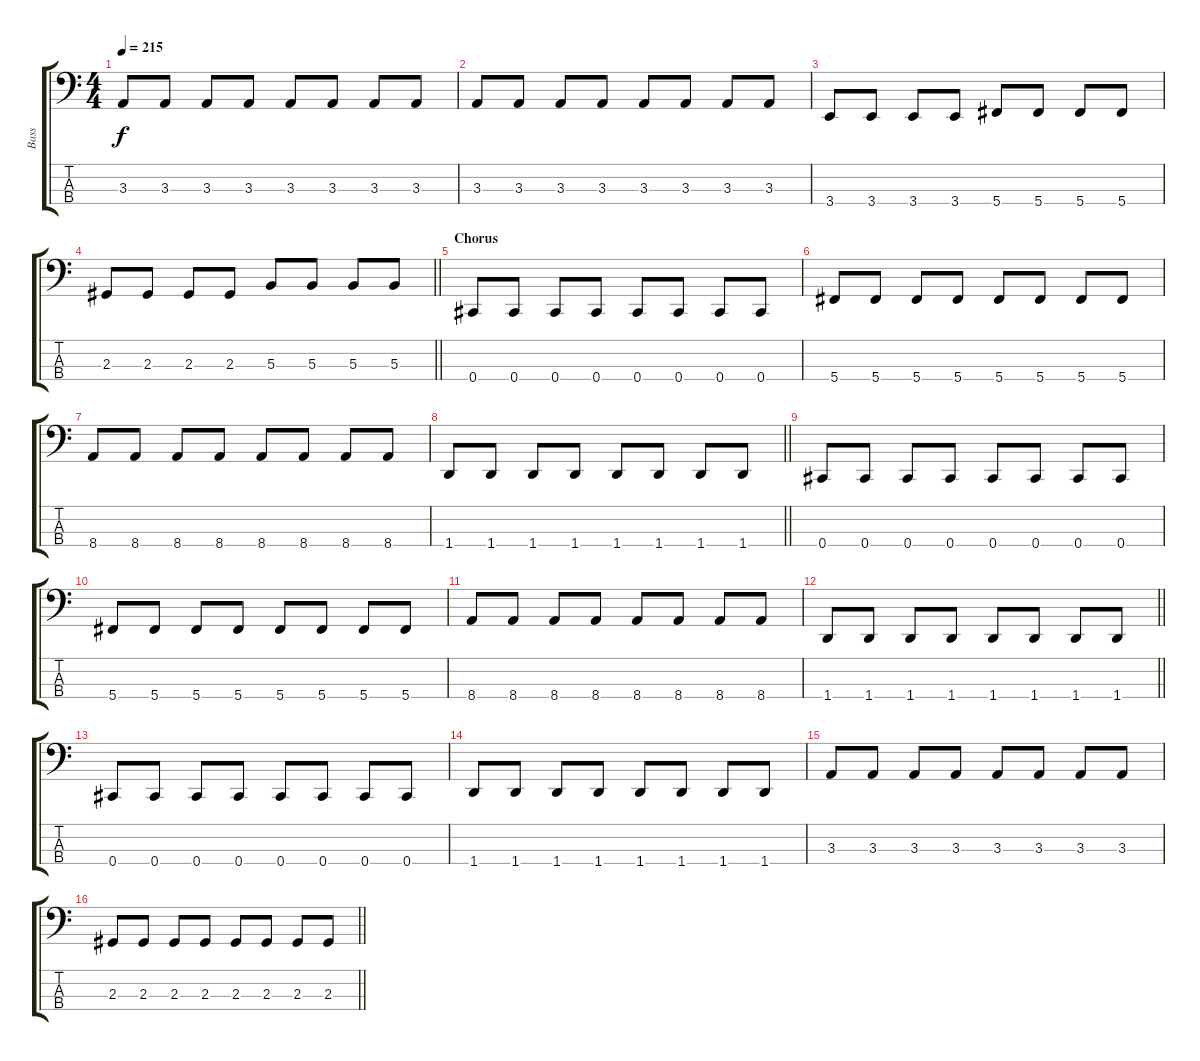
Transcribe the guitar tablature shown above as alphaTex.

\track ("Bass" "Bass") {instrument electricbassfinger}
\staff {score tabs}
\tuning (E2 B1 Gb1 Db1) {hide}
\ts (4 4)
\section ("" "")
\tempo 215
\clef f4
\ks c
3.3.8{dy f} 3.3.8 3.3.8 3.3.8 3.3.8 3.3.8 3.3.8 3.3.8 |
3.3.8 3.3.8 3.3.8 3.3.8 3.3.8 3.3.8 3.3.8 3.3.8 |
3.4.8 3.4.8 3.4.8 3.4.8 5.4.8 5.4.8 5.4.8 5.4.8 |
\barLineRight lightlight
2.3.8 2.3.8 2.3.8 2.3.8 5.3.8 5.3.8 5.3.8 5.3.8 |
\section ("" "Chorus")
0.4.8 0.4.8 0.4.8 0.4.8 0.4.8 0.4.8 0.4.8 0.4.8 |
5.4.8 5.4.8 5.4.8 5.4.8 5.4.8 5.4.8 5.4.8 5.4.8 |
8.4.8 8.4.8 8.4.8 8.4.8 8.4.8 8.4.8 8.4.8 8.4.8 |
\barLineRight lightlight
1.4.8 1.4.8 1.4.8 1.4.8 1.4.8 1.4.8 1.4.8 1.4.8 |
\section ("" "")
0.4.8 0.4.8 0.4.8 0.4.8 0.4.8 0.4.8 0.4.8 0.4.8 |
5.4.8 5.4.8 5.4.8 5.4.8 5.4.8 5.4.8 5.4.8 5.4.8 |
8.4.8 8.4.8 8.4.8 8.4.8 8.4.8 8.4.8 8.4.8 8.4.8 |
\barLineRight lightlight
1.4.8 1.4.8 1.4.8 1.4.8 1.4.8 1.4.8 1.4.8 1.4.8 |
\section ("" "")
0.4.8 0.4.8 0.4.8 0.4.8 0.4.8 0.4.8 0.4.8 0.4.8 |
1.4.8 1.4.8 1.4.8 1.4.8 1.4.8 1.4.8 1.4.8 1.4.8 |
3.3.8 3.3.8 3.3.8 3.3.8 3.3.8 3.3.8 3.3.8 3.3.8 |
\barLineRight lightlight
2.3.8 2.3.8 2.3.8 2.3.8 2.3.8 2.3.8 2.3.8 2.3.8
